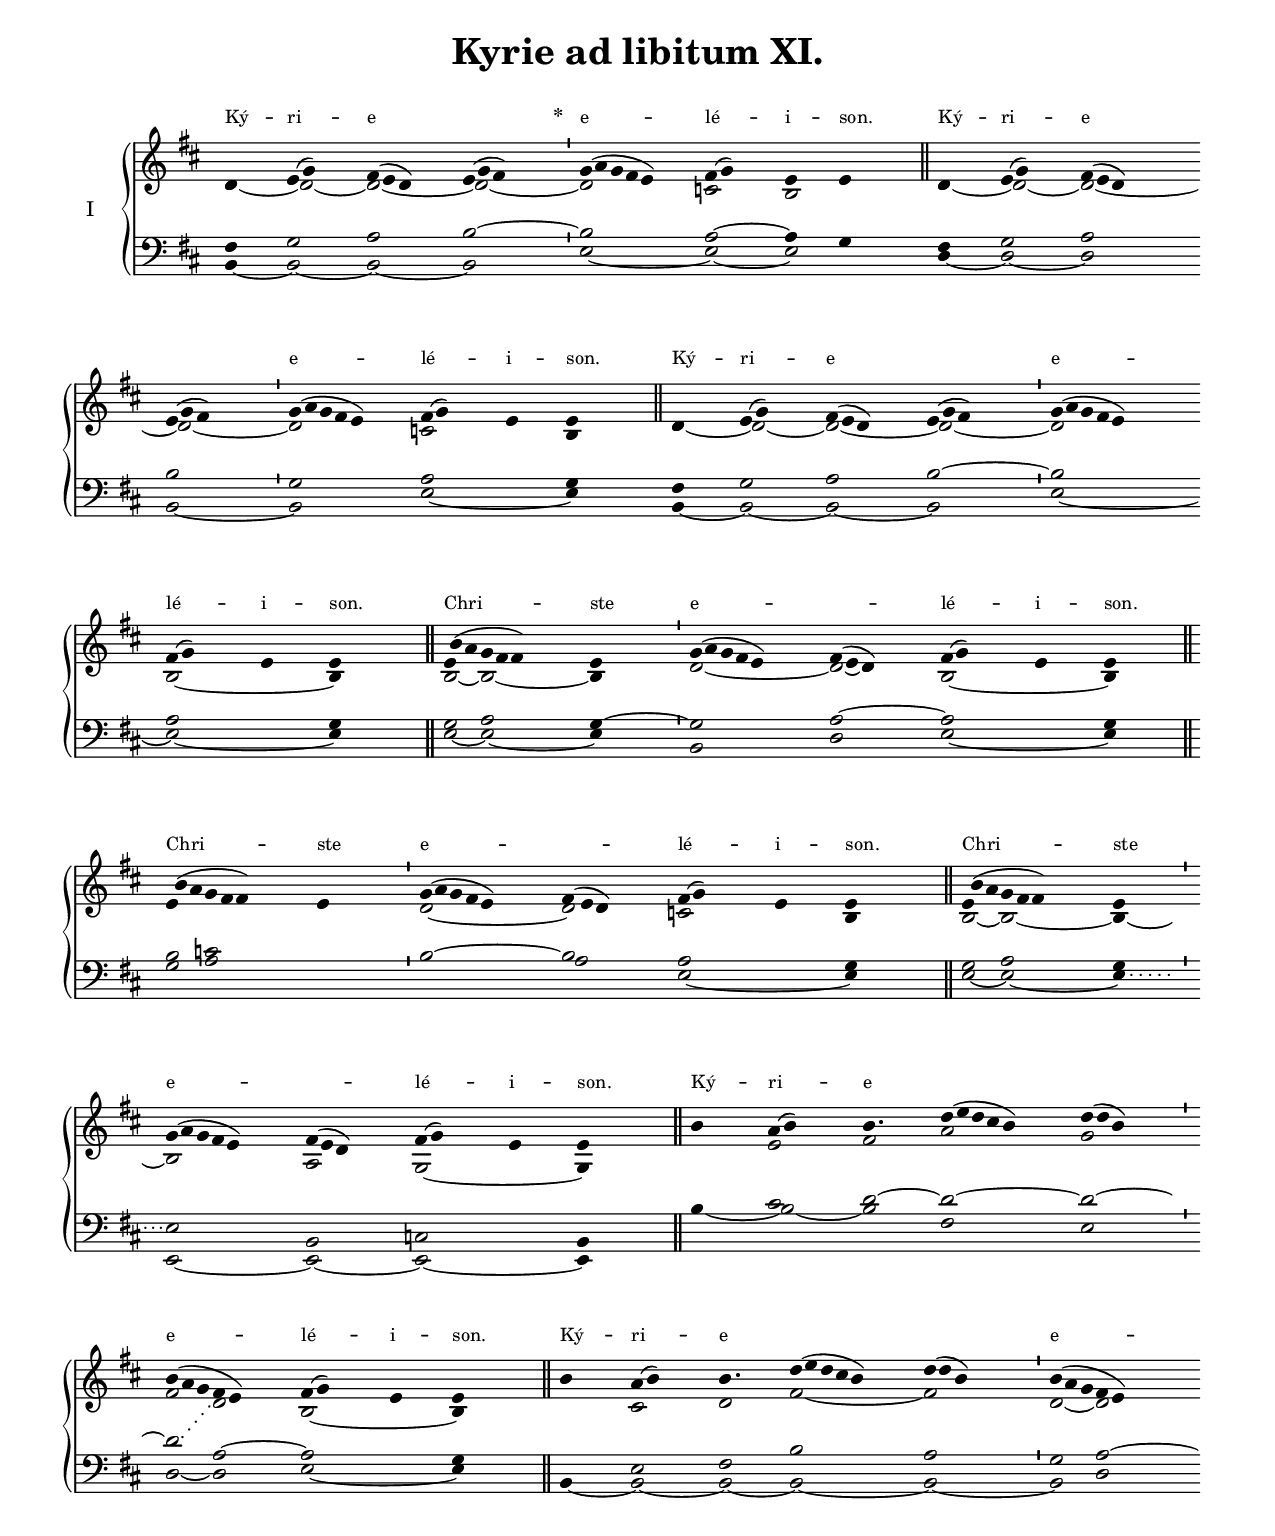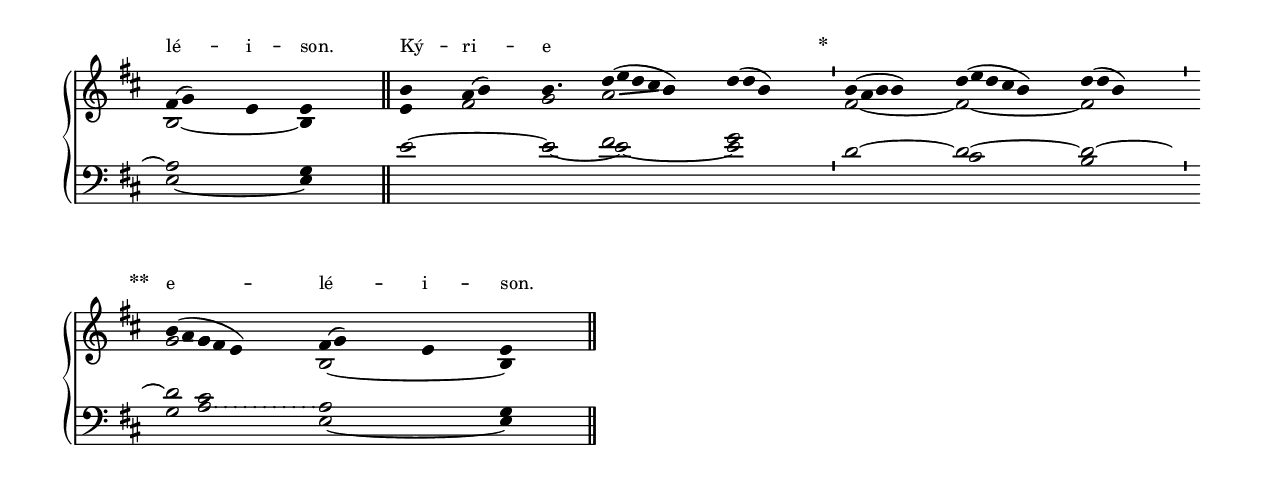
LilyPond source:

\version "2.18"
\include "gregorian.ly"
\include "noh2.ily"

%Page reference: page v.138
%(volume.page)

global = {
 \key e \dorian
 \cadenzaOn 
 \override Glissando #'thickness = #2.0
}

\header {
  title = \markup \center-column {"Kyrie ad libitum XI." \vspace #1 }
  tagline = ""
  composer = ""
}

\paper {
 #(include-special-characters)
  oddHeaderMarkup = \markup \fill-line {
    \line {}
    \center-column {
      \on-the-fly #first-page     " "
      \on-the-fly #not-first-page " "
    }
    \line { \on-the-fly #print-page-number-check-first \fromproperty #'page:page-number-string }
  }
  evenHeaderMarkup = \markup \fill-line {
    \line { \on-the-fly #print-page-number-check-first \fromproperty #'page:page-number-string }
    \center-column { " " }
    \line {}
  }
}

chantText = \lyricmode {
Ký -- ri -- e _ 
\set stanza = " * " e -- lé -- i -- son. 
Ký -- ri -- e _ e -- lé -- i -- son. 
Ký -- ri -- e _ e -- lé -- i -- son. 
Chri -- ste e -- _ lé -- i -- son. 
Chri -- ste e -- _ lé -- i -- son. 
Chri -- ste e -- _ lé -- i -- son. 
Ký -- ri -- e _ _ e -- lé -- i -- son. 
Ký -- ri -- e _ _ e -- lé -- i -- son. 
Ký -- ri -- e _ _ 
\set stanza = " * " _ _ _ 
\set stanza = " ** "  e -- lé -- i -- son. }

chantMusic = {
\tieDown   d'4 e'4 ( g'4) fis'4 ( e'4 d'4) e'4 ( g'4 fis'4) \divisioMinima
 g'4 ( a'4 g'4 fis'4 e'4) fis'4 ( g'4) e'4 e'4 \finalis
  d'4 e'4 ( g'4) fis'4 ( e'4 d'4) \forceBreak
 e'4 ( g'4 fis'4) \divisioMinima
 g'4 ( a'4 g'4 fis'4 e'4) fis'4 ( g'4) e'4 e'4 \finalis
  d'4 e'4 ( g'4) fis'4 ( e'4 d'4) e'4 ( g'4 fis'4) \divisioMinima
 g'4 ( a'4 g'4 fis'4 e'4) \forceBreak
 fis'4 ( g'4) e'4 e'4 \finalis
 e'4 ( b'4 a'4 g'4 fis'4 fis'4) e'4 \divisioMinima
 g'4 ( a'4 g'4 fis'4 e'4) fis'4 ( e'4 d'4) fis'4 ( g'4) e'4 e'4 \finalis
 \forceBreak
 e'4 ( b'4 a'4 g'4 fis'4 fis'4) e'4 \divisioMinima
 g'4 ( a'4 g'4 fis'4 e'4) fis'4 ( e'4 d'4) fis'4 ( g'4) e'4 e'4 \finalis
 e'4 ( b'4 a'4 g'4 fis'4 fis'4) e'4 \divisioMinima
 \forceBreak
 g'4 ( a'4 g'4 fis'4 e'4) fis'4 ( e'4 d'4) fis'4 ( g'4) e'4 e'4 \finalis
 b'4 a'4 ( b'4) b'4. d''4 ( e''4 d''4 cis''4 b'4) d''4 ( d''4 b'4) \divisioMinima
 \forceBreak
 b'4 ( a'4 g'4 fis'4 e'4) fis'4 ( g'4) e'4 e'4 \finalis
 b'4 a'4 ( b'4) b'4. d''4 ( e''4 d''4 cis''4 b'4) d''4 ( d''4 b'4) \divisioMinima
 b'4 ( a'4 g'4 fis'4 e'4) \forceBreak
 fis'4 ( g'4) e'4 e'4 \finalis
 b'4 a'4 ( b'4) b'4. d''4 ( e''4 d''4 cis''4 b'4) d''4 ( d''4 b'4) \divisioMinima
 b'4 ( a'4 b'4 b'4) d''4 ( e''4 d''4 cis''4 b'4) d''4 ( d''4 b'4) \divisioMinima
 \forceBreak
 b'4 ( a'4 g'4 fis'4 e'4) fis'4 ( g'4) e'4 e'4 \finalis

}

altoMusic = {
d'4 ~ d'2 ~ d'2*3/2 ~ d'2*3/2 ~ \divisioMinima
d'2*5/2 c'2 b2 d'4 ~ d'2 ~ d'2*3/2 ~ d'2*3/2 ~ \divisioMinima
d'2*5/2 c'2*3/2 b4 d'4 ~ d'2 ~ d'2*3/2 ~ d'2*3/2 ~ \divisioMinima
d'2*5/2 b2*3/2 ~ b4 \finalis
b2*3/2 ~ b2*3/2 ~ b4 \divisioMinima
d'2*5/2 ~ d'2 ~ d'4 b2*3/2 ~ b4 \finalis
r2*7/2 \divisioMinima
d'2*5/2 ~ d'2*3/2 c'2*3/2 b4 \finalis
b2*3/2 ~ b2*3/2 ~ b4 ~ \divisioMinima
b2*5/2 a2*3/2 g2*3/2 ~ g4 \finalis
r4 e'2 fis'2*3/4 a'2*5/2 g'2*3/2 \divisioMinima
fis'2*3/2 d'2 b2*3/2 ~ b4 \finalis
r4 cis'2 d'2*3/4 fis'2*5/2 ~ fis'2*3/2 \divisioMinima
d'2*3/2 ~ d'2 b2*3/2 ~ b4 \finalis
e'4 fis'2 g'2*3/4 a'2*4/2 -\tweak Glissando.Y-offset #-0.8 \glissando b'4 r2*3/2 \divisioMinima
fis'2*4/2 ~ fis'2*5/2 ~ fis'2*3/2 \divisioMinima
g'2 -\tweak Glissando.Y-offset #-0.8 \glissando g'4 r2 b2*3/2 ~ b4 \finalis
}

tenorMusic = {
fis4 g2 a2*3/2 b2*3/2 ~ \divisioMinima
b2*5/2 a2 ~ a4 g4 fis4 g2 a2*3/2 b2*3/2 \divisioMinima
g2*5/2 a2*3/2 g4 fis4 g2 a2*3/2 b2*3/2 ~ \divisioMinima
b2*5/2 a2*3/2 g4 \finalis
g2*3/2 a2*3/2 g4 ~ \divisioMinima
g2*5/2 a2*3/2 ~ a2*3/2 g4 \finalis
b2*3/2 c'2*4/2 \divisioMinima
b2*5/2 ~ b2*3/2 a2*3/2 g4 \finalis
g2*3/2 a2*3/2 g4 \divisioMinima
e2*5/2 b,2*3/2 c2*3/2 b,4 \finalis
r4 cis'2 d'2*3/4 ~ d'2*5/2 ~ d'2*3/2 ~ \divisioMinima
d'2*3/2 a2 ~ a2*3/2 g4 \finalis
r4 e2 fis2*3/4 b2*5/2 a2*3/2 \divisioMinima
g2*3/2 a2 ~ a2*3/2 g4 \finalis
e'2*3/2 ~ e'2*3/4 fis'2*5/2 g'2*3/2 \divisioMinima
d'2*4/2 ~ d'2*5/2 ~ d'2*3/2 ~ \divisioMinima
d'2 cis'2*3/2 a2*3/2 g4 \finalis
}

bassMusic = {
b,4 ~ b,2 ~ b,2*3/2 ~ b,2*3/2 \divisioMinima
e2*5/2 ~ e2 ~ e2 d4 ~ d2 ~ d2*3/2 b,2*3/2 ~ \divisioMinima
b,2*5/2 e2*3/2 ~ e4 b,4 ~ b,2 ~ b,2*3/2 ~ b,2*3/2 \divisioMinima
e2*5/2 ~ e2*3/2 ~ e4 \finalis
e2*3/2 ~ e2*3/2 ~ e4 \divisioMinima
b,2*5/2 d2*3/2 e2*3/2 ~ e4 \finalis
g2*3/2 a2*4/2 \divisioMinima
r2*5/2 a2*3/2 e2*3/2 ~ e4 \finalis
e2*3/2 ~ e2*3/2 ~ e4 \divisioMinima
e,2*5/2 ~ e,2*3/2 ~ e,2*3/2 ~ e,4 \finalis
b4 ~ b2 ~ b2*3/4 fis2*5/2 e2*3/2 \divisioMinima
d2*3/2 ~ d2 e2*3/2 ~ e4 \finalis
b,4 ~ b,2 ~ b,2*3/4 ~ b,2*5/2 ~ b,2*3/2 ~ \divisioMinima
b,2*3/2 d2 e2*3/2 ~ e4 \finalis
r2*3/2 e'2*3/4 ~ e'2*5/2 ~ e'2*3/2 \divisioMinima
r2*4/2 cis'2*5/2 b2*3/2 \divisioMinima
g2 a2*3/2 e2*3/2 ~ e4 \finalis
}

voiceLines = {
\voiceLineStyle


s2*98/2
\allowVoiceLineBreak
\voiceLine "down" "down" e2*1/2 e2*1/2


s2*47/4
\allowVoiceLineBreak
\voiceLine "down" "up" d'2*3/2 d'2*1/2


s2*53/2
\allowVoiceLineBreak
\voiceLine "down" "down" a2*3/2 a2*1/2


}

\score{
  <<
    \new Lyrics
    \new GrandStaff <<
      \set GrandStaff.autoBeaming = ##f
      \set GrandStaff.instrumentName = \markup \center-column {
        "I"
      }
      \new Staff = up <<
        \new Voice = "chant" {
          \voiceOne \global \chantMusic
        }
        \new Voice {
          \voiceTwo \global \altoMusic
        }
      >>

      \new Staff = down <<
        \clef bass
        \new Voice {
          \voiceOne \global \tenorMusic
        }
        \new Voice {
          \voiceTwo \global \bassMusic
        }
	\new Voice {
        \voiceThree \global \voiceLines
        }
      >>
    >>
    \context Lyrics {
      \lyricsto chant {
      \chantText
    }
    }
  >>
  \layout{
  }
  
}
